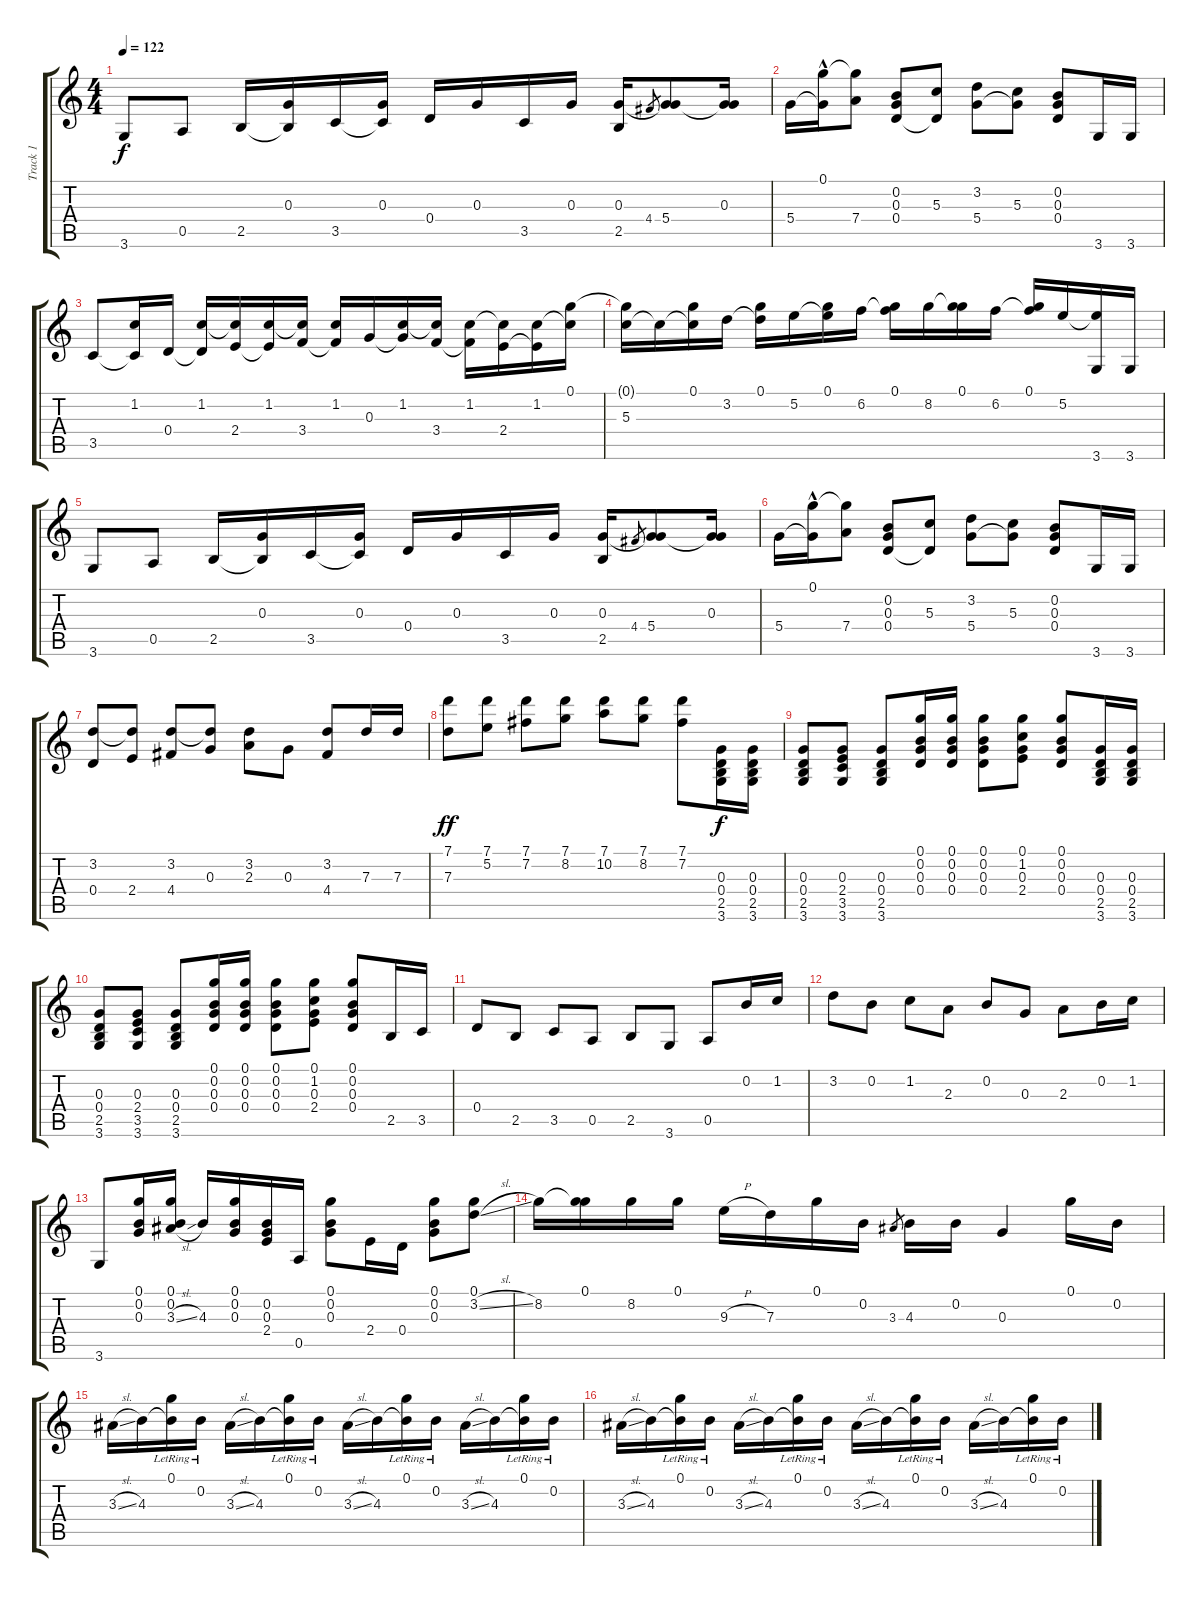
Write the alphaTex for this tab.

\track ("Track 1" "Track 1") {instrument acousticguitarsteel}
\staff {score tabs}
\tuning (G4 B3 G3 D3 A2 E2) {hide}
\ts (4 4)
\tempo 122
\clef g2
\ks c
3.6.8{dy f} 0.5.8 2.5.16 (0.3 2.5{t}).16 3.5.16 (0.3 3.5{t}).16 0.4.16 0.3.16 3.5.16 0.3.16 (0.3 2.5).16 4.4.8{gr} (0.3{t} 5.4).8 (0.3 5.4{t}).16 |
5.4.16 (0.1{hac} 5.4{t}).16 (0.1{t} 7.4).8 (0.2 0.3 0.4).8 (5.3 0.4{t}).8 (3.2 5.4).8 (5.3 5.4{t}).8 (0.2 0.3 0.4).8 3.6.16 3.6.16 |
3.5.8 (1.2 3.5{t}).16 0.4.16 (1.2 0.4{t}).16 (1.2{t} 2.4).16 (1.2 2.4{t}).16 (1.2{t} 3.4).16 (1.2 3.4{t}).16 0.3.16 (1.2 0.3{t}).16 (1.2{t} 3.4).16 (1.2 3.4{t}).16 (1.2{t} 2.4).16 (1.2 2.4{t}).16 (0.1 1.2{t}).16 |
(0.1{t} 5.3).16 5.3{t}.16 (0.1 5.3{t}).16 3.2.16 (0.1 3.2{t}).16 5.2.16 (0.1 5.2{t}).16 6.2.16 (0.1 6.2{t}).16 8.2.16 (0.1 8.2{t}).16 6.2.16 (0.1 6.2{t}).16 5.2.16 (5.2{t} 3.6).16 3.6.16 |
3.6.8 0.5.8 2.5.16 (0.3 2.5{t}).16 3.5.16 (0.3 3.5{t}).16 0.4.16 0.3.16 3.5.16 0.3.16 (0.3 2.5).16 4.4.8{gr} (0.3{t} 5.4).8 (0.3 5.4{t}).16 |
5.4.16 (0.1{hac} 5.4{t}).16 (0.1{t} 7.4).8 (0.2 0.3 0.4).8 (5.3 0.4{t}).8 (3.2 5.4).8 (5.3 5.4{t}).8 (0.2 0.3 0.4).8 3.6.16 3.6.16 |
(3.2 0.4).8 (3.2{t} 2.4).8 (3.2 4.4).8 (3.2{t} 0.3).8 (3.2 2.3).8 0.3.8 (3.2 4.4).8 7.3.16 7.3.16 |
(7.1 7.3).8{dy ff} (7.1 5.2).8 (7.1 7.2).8 (7.1 8.2).8 (7.1 10.2).8 (7.1 8.2).8 (7.1 7.2).8 (0.3 0.4 2.5 3.6).16{dy f} (0.3 0.4 2.5 3.6).16 |
(0.3 0.4 2.5 3.6).8 (0.3 2.4 3.5 3.6).8 (0.3 0.4 2.5 3.6).8 (0.1 0.2 0.3 0.4).16 (0.1 0.2 0.3 0.4).16 (0.1 0.2 0.3 0.4).8 (0.1 1.2 0.3 2.4).8 (0.1 0.2 0.3 0.4).8 (0.3 0.4 2.5 3.6).16 (0.3 0.4 2.5 3.6).16 |
(0.3 0.4 2.5 3.6).8 (0.3 2.4 3.5 3.6).8 (0.3 0.4 2.5 3.6).8 (0.1 0.2 0.3 0.4).16 (0.1 0.2 0.3 0.4).16 (0.1 0.2 0.3 0.4).8 (0.1 1.2 0.3 2.4).8 (0.1 0.2 0.3 0.4).8 2.5.16 3.5.16 |
0.4.8 2.5.8 3.5.8 0.5.8 2.5.8 3.6.8 0.5.8 0.2.16 1.2.16 |
3.2.8 0.2.8 1.2.8 2.3.8 0.2.8 0.3.8 2.3.8 0.2.16 1.2.16 |
3.6.8 (0.1 0.2 0.3).16 (0.1 0.2 3.3{sl}).16 4.3.16 (0.1 0.2 0.3).16 (0.2 0.3 2.4).16 0.5.16 (0.1 0.2 0.3).8 2.4.16 0.4.16 (0.1 0.2 0.3).8 (0.1 3.2{sl}).8 |
8.2.16 (0.1 8.2{t}).16 8.2.16 0.1.16 9.3{h}.16 7.3.16 0.1.16 0.2.16 3.3.8{gr} 4.3.16 0.2.16 0.3.4 0.1.16 0.2.16 |
3.3{sl}.16 4.3.16 (0.1{lr} 4.3{t}).16 0.2{lr}.16 3.3{sl}.16 4.3.16 (0.1{lr} 4.3{t}).16 0.2{lr}.16 3.3{sl}.16 4.3.16 (0.1{lr} 4.3{t}).16 0.2{lr}.16 3.3{sl}.16 4.3.16 (0.1{lr} 4.3{t}).16 0.2{lr}.16 |
3.3{sl}.16 4.3.16 (0.1{lr} 4.3{t}).16 0.2{lr}.16 3.3{sl}.16 4.3.16 (0.1{lr} 4.3{t}).16 0.2{lr}.16 3.3{sl}.16 4.3.16 (0.1{lr} 4.3{t}).16 0.2{lr}.16 3.3{sl}.16 4.3.16 (0.1{lr} 4.3{t}).16 0.2{lr}.16
